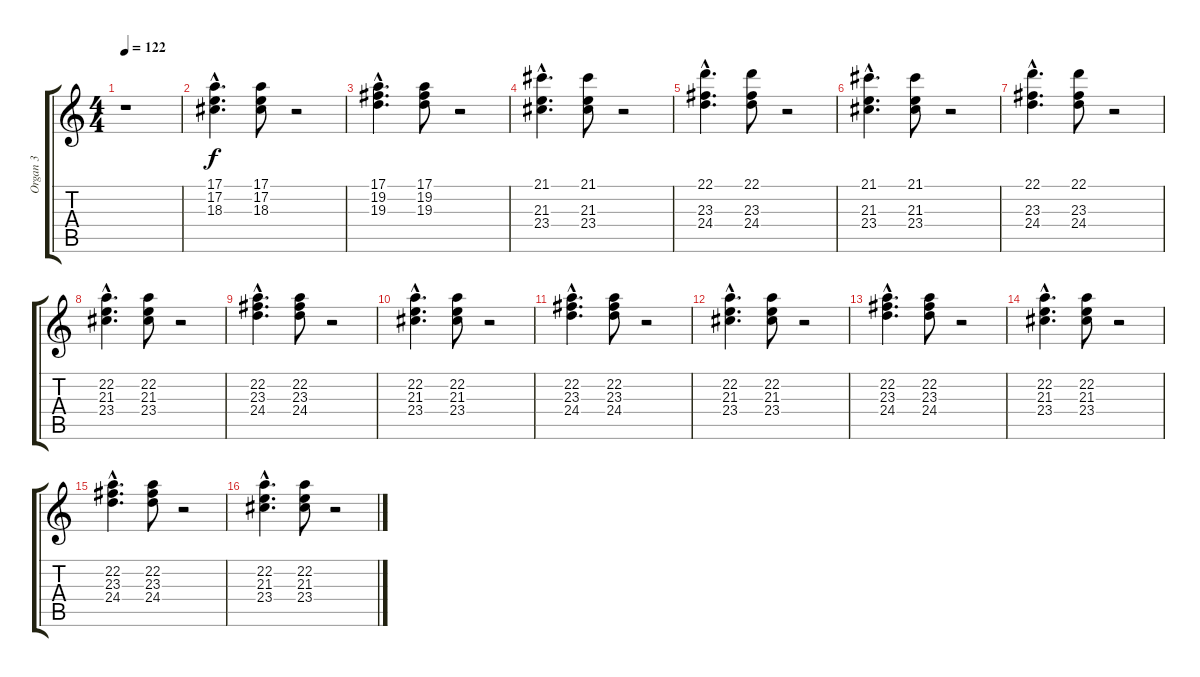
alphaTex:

\track ("Organ 3" "Organ 3") {instrument rockorgan}
\staff {score tabs}
\tuning (E4 B3 G3 D3 A2 E2) {hide}
\ts (4 4)
\tempo 122
\clef g2
\ks c
r.1{dy fff} |
(17.1{hac} 17.2{hac} 18.3{hac}).4{d dy f} (17.1 17.2 18.3).8 r.2 |
(17.1{hac} 19.2{hac} 19.3{hac}).4{d} (17.1 19.2 19.3).8 r.2 |
(21.1{hac} 21.3{hac} 23.4{hac}).4{d} (21.1 21.3 23.4).8 r.2 |
(22.1{hac} 23.3{hac} 24.4{hac}).4{d} (22.1 23.3 24.4).8 r.2 |
(21.1{hac} 21.3{hac} 23.4{hac}).4{d} (21.1 21.3 23.4).8 r.2 |
(22.1{hac} 23.3{hac} 24.4{hac}).4{d} (22.1 23.3 24.4).8 r.2 |
(22.2{hac} 21.3{hac} 23.4{hac}).4{d} (22.2 21.3 23.4).8 r.2 |
(22.2{hac} 23.3{hac} 24.4{hac}).4{d} (22.2 23.3 24.4).8 r.2 |
(22.2{hac} 21.3{hac} 23.4{hac}).4{d} (22.2 21.3 23.4).8 r.2 |
(22.2{hac} 23.3{hac} 24.4{hac}).4{d} (22.2 23.3 24.4).8 r.2 |
(22.2{hac} 21.3{hac} 23.4{hac}).4{d} (22.2 21.3 23.4).8 r.2 |
(22.2{hac} 23.3{hac} 24.4{hac}).4{d} (22.2 23.3 24.4).8 r.2 |
(22.2{hac} 21.3{hac} 23.4{hac}).4{d} (22.2 21.3 23.4).8 r.2 |
(22.2{hac} 23.3{hac} 24.4{hac}).4{d} (22.2 23.3 24.4).8 r.2 |
(22.2{hac} 21.3{hac} 23.4{hac}).4{d} (22.2 21.3 23.4).8 r.2
